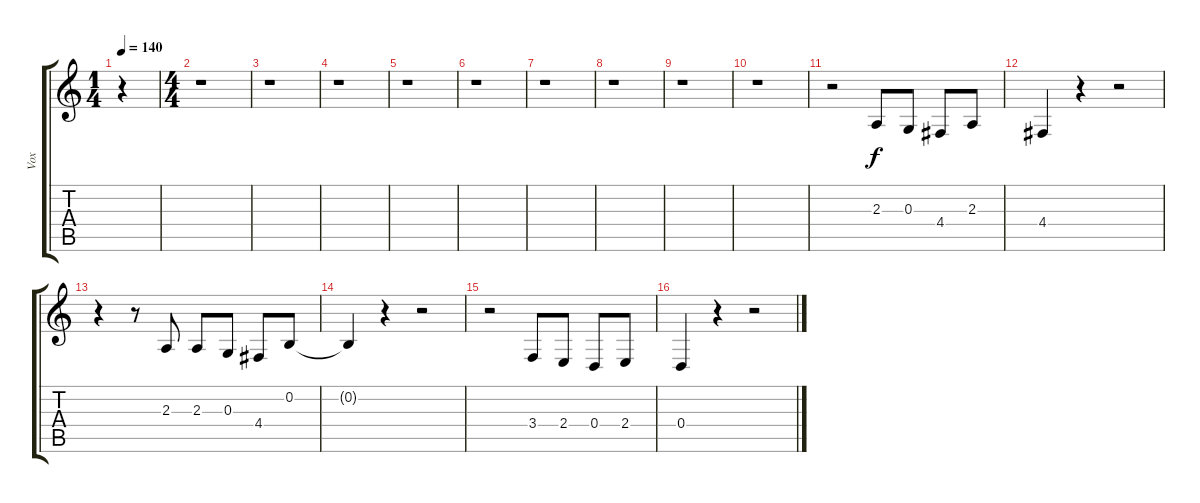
\track ("Vox" "Vox") {instrument drawbarorgan}
\staff {score tabs}
\tuning (E4 B3 G3 D3 A2 E2) {hide}
\ts (1 4)
\tempo 140
\clef g2
\ks c
r.4{dy f instrument drawbarorgan} |
\ts (4 4)
r.1 |
r.1 |
r.1 |
r.1 |
r.1 |
r.1 |
r.1 |
r.1 |
r.1 |
r.2 2.3.8 0.3.8 4.4.8 2.3.8 |
4.4.4 r.4 r.2 |
r.4 r.8 2.3.8 2.3.8 0.3.8 4.4.8 0.2.8 |
0.2{t}.4 r.4 r.2 |
r.2 3.4.8 2.4.8 0.4.8 2.4.8 |
0.4.4 r.4 r.2
